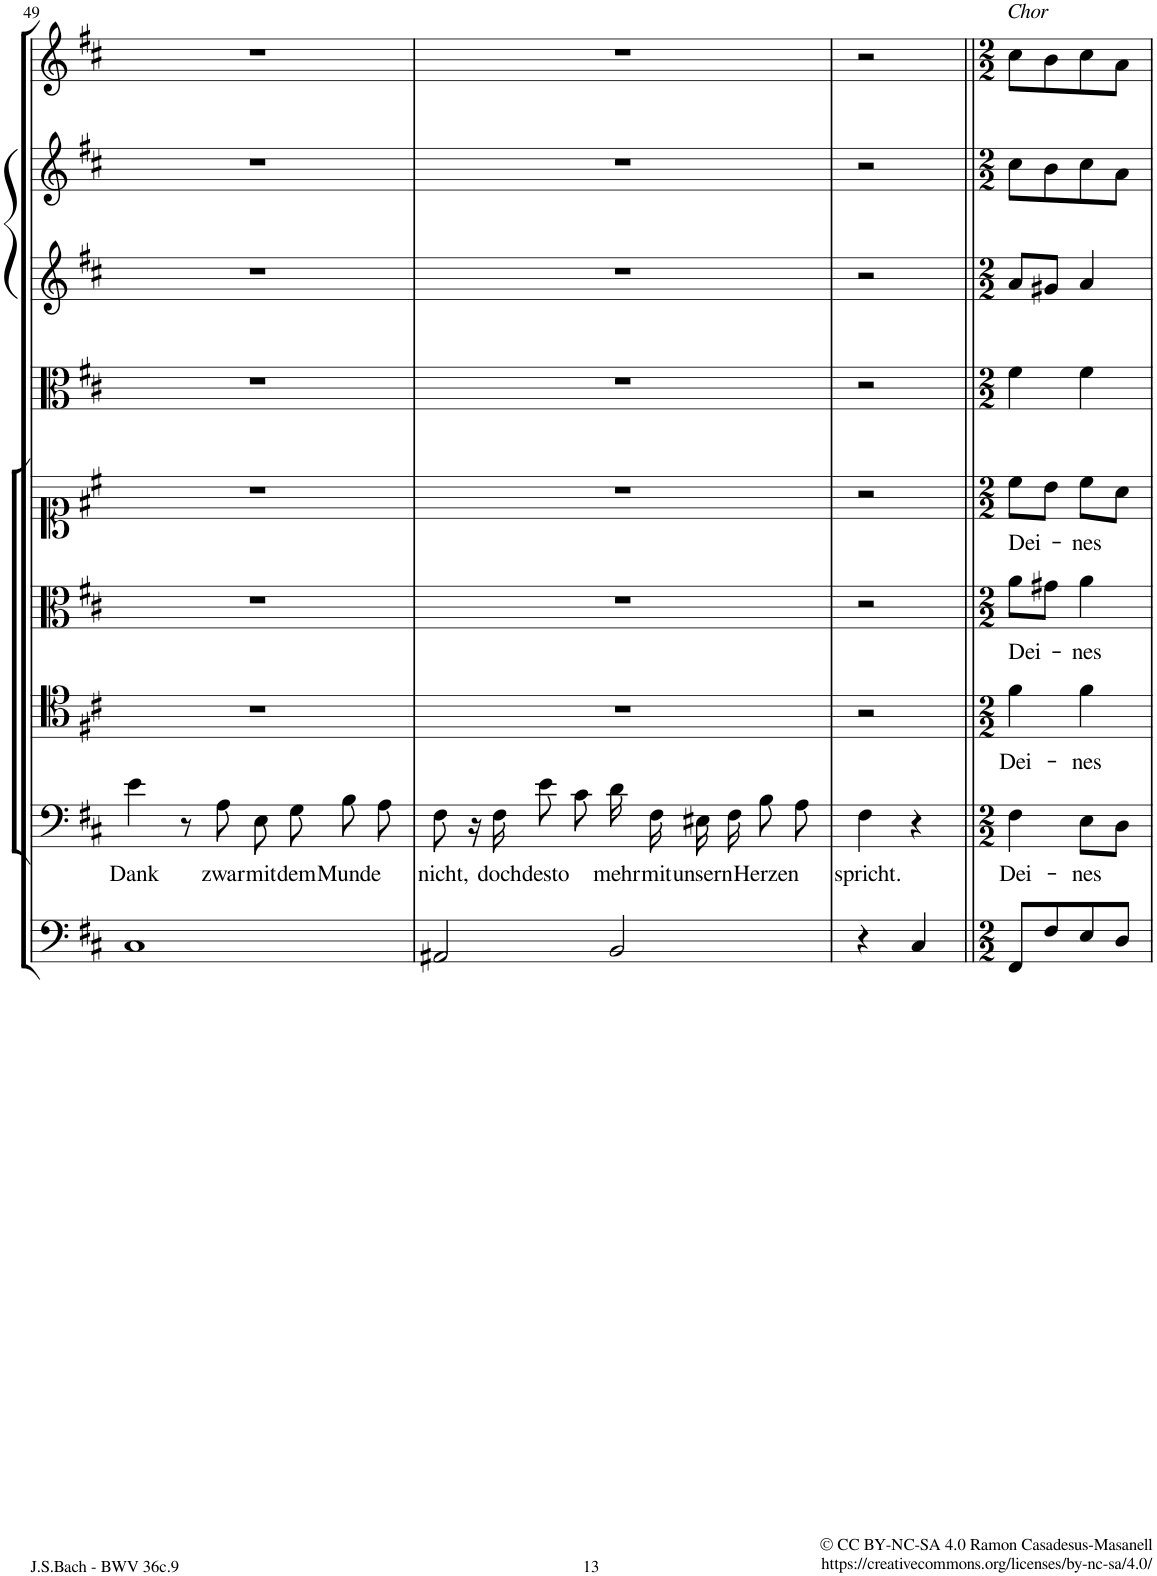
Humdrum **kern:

**kern	**kern	**text	**kern	**text	**kern	**text	**kern	**text	**kern	**kern	**kern	**kern
*part9	*part8	*part8	*part7	*part7	*part6	*part6	*part5	*part5	*part4	*part3	*part2	*part1
*staff9	*staff8	*staff8	*staff7	*staff7	*staff6	*staff6	*staff5	*staff5	*staff4	*staff3	*staff2	*staff1
*I"Continuo	*I"Basso	*	*I"Tenore	*	*I"Alto	*	*I"Soprano	*	*I"Viola	*I"Violino II	*I"Violino I	*I"Oboe d'amore
*	*	*	*	*	*	*	*	*	*I'Vla	*I'Vln	*I'Vln	*I'Ob
!!LO:PB:g=z
*clefF4	*clefF4	*	*clefC4	*	*clefC3	*	*clefC1	*	*clefC3	*clefG2	*clefG2	*clefG2
*k[f#c#]	*k[f#c#]	*	*k[f#c#]	*	*k[f#c#]	*	*k[f#c#]	*	*k[f#c#]	*k[f#c#]	*k[f#c#]	*k[f#c#]
*M4/4	*M4/4	*	*M4/4	*	*M4/4	*	*M4/4	*	*M4/4	*M4/4	*M4/4	*M4/4
*met(c)	*met(c)	*	*met(c)	*	*met(c)	*	*met(c)	*	*met(c)	*met(c)	*met(c)	*met(c)
=49	=49	=49	=49	=49	=49	=49	=49	=49	=49	=49	=49	=49
!	!	!LO:LY:b	!	!	!	!	!	!	!	!	!	!
1C#	4e\	Dank	1r	.	1r	.	1r	.	1r	1r	1r	1r
.	8r	.	.	.	.	.	.	.	.	.	.	.
!	!	!LO:LY:b	!	!	!	!	!	!	!	!	!	!
.	8A\	zwar	.	.	.	.	.	.	.	.	.	.
!	!	!LO:LY:b	!	!	!	!	!	!	!	!	!	!
.	8E\	mit	.	.	.	.	.	.	.	.	.	.
!	!	!LO:LY:b	!	!	!	!	!	!	!	!	!	!
.	8G\	dem	.	.	.	.	.	.	.	.	.	.
!	!	!LO:LY:b	!	!	!	!	!	!	!	!	!	!
.	8B\	Munde	.	.	.	.	.	.	.	.	.	.
.	8A\	.	.	.	.	.	.	.	.	.	.	.
=50	=50	=50	=50	=50	=50	=50	=50	=50	=50	=50	=50	=50
!	!	!LO:LY:b	!	!	!	!	!	!	!	!	!	!
2AA#X/	8F#\	nicht,	1r	.	1r	.	1r	.	1r	1r	1r	1r
.	16r	.	.	.	.	.	.	.	.	.	.	.
!	!	!LO:LY:b	!	!	!	!	!	!	!	!	!	!
.	16F#\	doch	.	.	.	.	.	.	.	.	.	.
!	!	!LO:LY:b	!	!	!	!	!	!	!	!	!	!
.	8e\	desto	.	.	.	.	.	.	.	.	.	.
.	8c#\	.	.	.	.	.	.	.	.	.	.	.
!	!	!LO:LY:b	!	!	!	!	!	!	!	!	!	!
2BB/	16d\	mehr	.	.	.	.	.	.	.	.	.	.
!	!	!LO:LY:b	!	!	!	!	!	!	!	!	!	!
.	16F#\	mit	.	.	.	.	.	.	.	.	.	.
!	!	!LO:LY:b	!	!	!	!	!	!	!	!	!	!
.	16E#X\	unsern	.	.	.	.	.	.	.	.	.	.
.	16F#\	.	.	.	.	.	.	.	.	.	.	.
!	!	!LO:LY:b	!	!	!	!	!	!	!	!	!	!
.	8B\	Herzen	.	.	.	.	.	.	.	.	.	.
.	8A\	.	.	.	.	.	.	.	.	.	.	.
=51	=51	=51	=51	=51	=51	=51	=51	=51	=51	=51	=51	=51
!	!	!LO:LY:b	!	!	!	!	!	!	!	!	!	!
4r	4F#\	spricht.	2r	.	2r	.	2r	.	2r	2r	2r	2r
4C#/	4r	.	.	.	.	.	.	.	.	.	.	.
=52||	=52||	=52||	=52||	=52||	=52||	=52||	=52||	=52||	=52||	=52||	=52||	=52||
*M2/2	*M2/2	*	*M2/2	*	*M2/2	*	*M2/2	*	*M2/2	*M2/2	*M2/2	*M2/2
!	!	!	!	!	!	!	!	!	!	!	!	!LO:TX:a:i:t=Chor
!	!	!LO:LY:b	!	!LO:LY:b	!	!LO:LY:b	!	!LO:LY:b	!	!	!	!
8FF#/L	4F#\	Dei-	4f#\	Dei-	8a\L	Dei-	8cc#\L	Dei-	4f#\	8a/L	8cc#\L	8cc#\L
8F#/	.	.	.	.	8g#X\J	.	8b\J	.	.	8g#X/J	8b\	8b\
!	!	!LO:LY:b	!	!LO:LY:b	!	!LO:LY:b	!	!LO:LY:b	!	!	!	!
8E/	8E\L	-nes	4f#\	-nes	4a\	-nes	8cc#\L	-nes	4f#\	4a/	8cc#\	8cc#\
8D/J	8D\J	.	.	.	.	.	8a\J	.	.	.	8a\J	8a\J
=	=	=	=	=	=	=	=	=	=	=	=	=
*-	*-	*-	*-	*-	*-	*-	*-	*-	*-	*-	*-	*-
